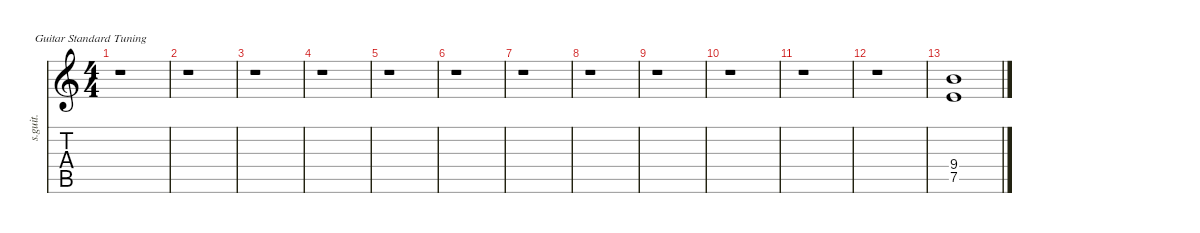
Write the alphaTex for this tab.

\defaultSystemsLayout 4
\hideDynamics
\bracketExtendMode nobrackets
\track ("" "s.guit.") {instrument distortionguitar}
\staff {score tabs}
\tuning (E4 B3 G3 D3 A2 E2)
\ts (4 4)
\tempo (153 hide)
\clef g2
\ks c
r.1{dy f} |
r.1 |
r.1 |
r.1 |
r.1 |
r.1 |
r.1 |
r.1 |
r.1 |
r.1 |
r.1 |
r.1 |
(9.4 7.5).1
